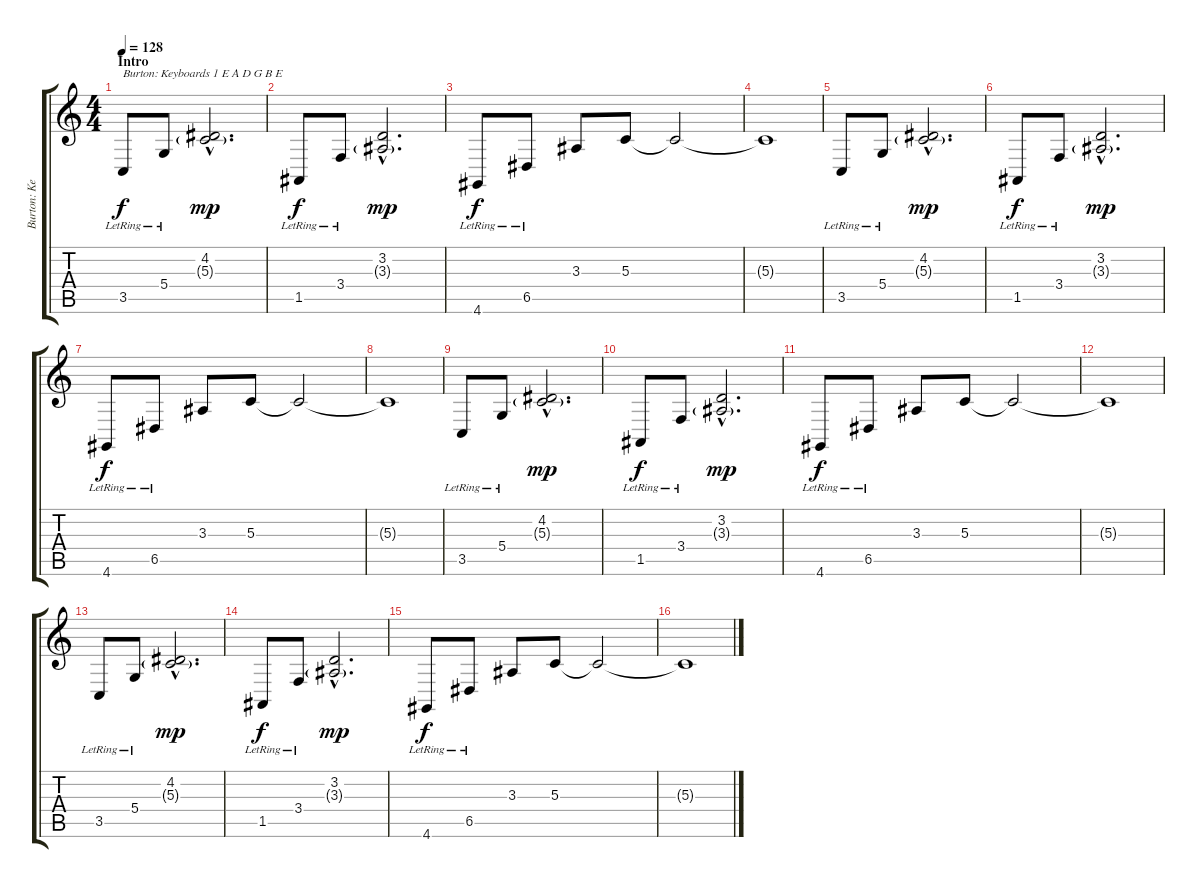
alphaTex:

\track ("Burton: Keyboards 1" "Burton: Ke") {instrument acousticgrandpiano}
\staff {score tabs}
\tuning (E4 B3 G3 D3 A2 E2) {hide}
\ts (4 4)
\section ("" "Intro")
\tempo 128
\clef g2
\ks c
3.5{lr}.8{txt "Burton: Keyboards 1 E A D G B E" dy f instrument acousticgrandpiano} 5.4{lr}.8 (4.2{hac} 5.3{g hac}).2{d dy mp} |
1.5{lr}.8{dy f} 3.4{lr}.8 (3.2{hac} 3.3{g hac}).2{d dy mp} |
4.6{lr}.8{dy f} 6.5{lr}.8 3.3.8 5.3.8 5.3{t}.2 |
5.3{t}.1 |
3.5{lr}.8 5.4{lr}.8 (4.2{hac} 5.3{g hac}).2{d dy mp} |
1.5{lr}.8{dy f} 3.4{lr}.8 (3.2{hac} 3.3{g hac}).2{d dy mp} |
4.6{lr}.8{dy f} 6.5{lr}.8 3.3.8 5.3.8 5.3{t}.2 |
5.3{t}.1 |
3.5{lr}.8 5.4{lr}.8 (4.2{hac} 5.3{g hac}).2{d dy mp} |
1.5{lr}.8{dy f} 3.4{lr}.8 (3.2{hac} 3.3{g hac}).2{d dy mp} |
4.6{lr}.8{dy f} 6.5{lr}.8 3.3.8 5.3.8 5.3{t}.2 |
5.3{t}.1 |
3.5{lr}.8 5.4{lr}.8 (4.2{hac} 5.3{g hac}).2{d dy mp} |
1.5{lr}.8{dy f} 3.4{lr}.8 (3.2{hac} 3.3{g hac}).2{d dy mp} |
4.6{lr}.8{dy f} 6.5{lr}.8 3.3.8 5.3.8 5.3{t}.2 |
5.3{t}.1
